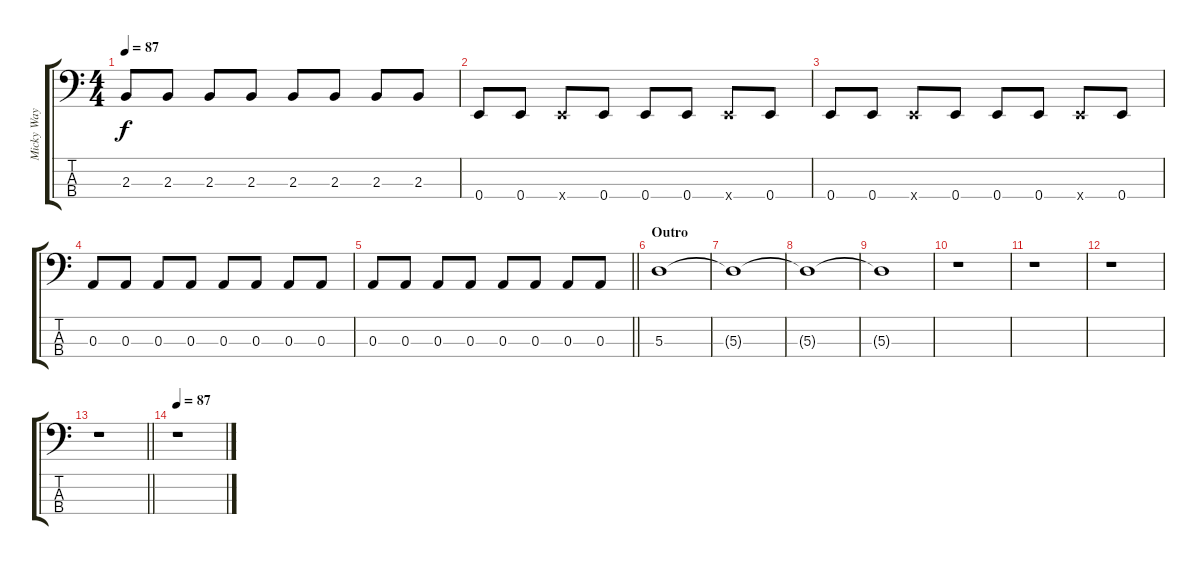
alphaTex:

\track ("Micky Way" "Micky Way") {instrument electricbasspick}
\staff {score tabs}
\tuning (G2 D2 A1 E1) {hide}
\ts (4 4)
\tempo 87
\clef f4
\ks c
2.3.8{dy f} 2.3.8 2.3.8 2.3.8 2.3.8 2.3.8 2.3.8 2.3.8 |
0.4.8 0.4.8 0.4{x}.8 0.4.8 0.4.8 0.4.8 0.4{x}.8 0.4.8 |
0.4.8 0.4.8 0.4{x}.8 0.4.8 0.4.8 0.4.8 0.4{x}.8 0.4.8 |
0.3.8 0.3.8 0.3.8 0.3.8 0.3.8 0.3.8 0.3.8 0.3.8 |
\barLineRight lightlight
0.3.8 0.3.8 0.3.8 0.3.8 0.3.8 0.3.8 0.3.8 0.3.8 |
\section ("" "Outro")
5.3.1 |
5.3{t}.1 |
5.3{t}.1 |
5.3{t}.1 |
r.1 |
r.1 |
r.1 |
\barLineRight lightlight
r.1 |
\tempo 87
r.1
